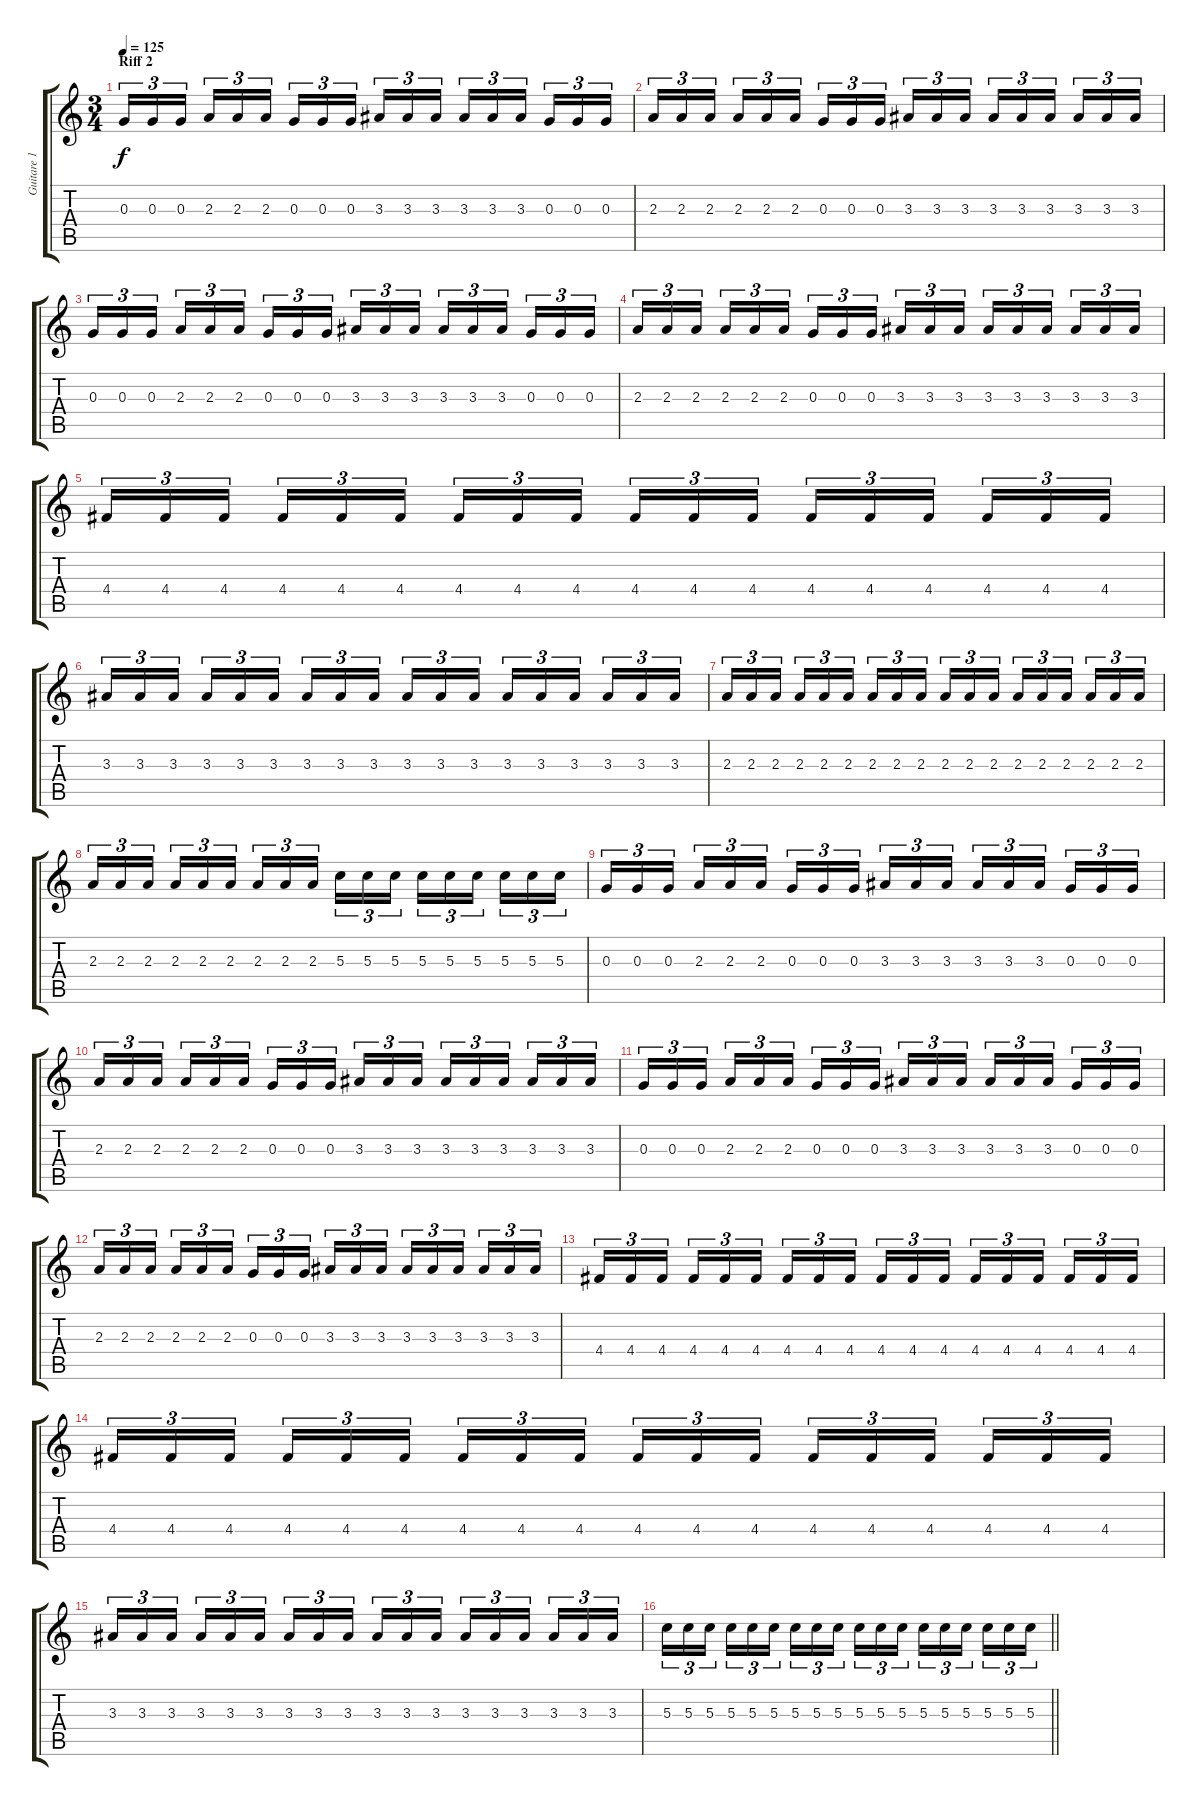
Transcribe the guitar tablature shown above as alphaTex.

\track ("Guitare 1" "Guitare 1") {instrument distortionguitar}
\staff {score tabs}
\tuning (D4 A3 G3 D3 A2 E2) {hide}
\ts (3 4)
\section ("" "Riff 2")
\tempo 125
\clef g2
\ks c
0.3.16{tu (3 2) dy f} 0.3.16{tu (3 2)} 0.3.16{tu (3 2) beam splitsecondary} 2.3.16{tu (3 2)} 2.3.16{tu (3 2)} 2.3.16{tu (3 2)} 0.3.16{tu (3 2)} 0.3.16{tu (3 2)} 0.3.16{tu (3 2) beam splitsecondary} 3.3.16{tu (3 2)} 3.3.16{tu (3 2)} 3.3.16{tu (3 2)} 3.3.16{tu (3 2)} 3.3.16{tu (3 2)} 3.3.16{tu (3 2) beam splitsecondary} 0.3.16{tu (3 2)} 0.3.16{tu (3 2)} 0.3.16{tu (3 2)} |
2.3.16{tu (3 2)} 2.3.16{tu (3 2)} 2.3.16{tu (3 2) beam splitsecondary} 2.3.16{tu (3 2)} 2.3.16{tu (3 2)} 2.3.16{tu (3 2)} 0.3.16{tu (3 2)} 0.3.16{tu (3 2)} 0.3.16{tu (3 2) beam splitsecondary} 3.3.16{tu (3 2)} 3.3.16{tu (3 2)} 3.3.16{tu (3 2)} 3.3.16{tu (3 2)} 3.3.16{tu (3 2)} 3.3.16{tu (3 2) beam splitsecondary} 3.3.16{tu (3 2)} 3.3.16{tu (3 2)} 3.3.16{tu (3 2)} |
0.3.16{tu (3 2)} 0.3.16{tu (3 2)} 0.3.16{tu (3 2) beam splitsecondary} 2.3.16{tu (3 2)} 2.3.16{tu (3 2)} 2.3.16{tu (3 2)} 0.3.16{tu (3 2)} 0.3.16{tu (3 2)} 0.3.16{tu (3 2) beam splitsecondary} 3.3.16{tu (3 2)} 3.3.16{tu (3 2)} 3.3.16{tu (3 2)} 3.3.16{tu (3 2)} 3.3.16{tu (3 2)} 3.3.16{tu (3 2) beam splitsecondary} 0.3.16{tu (3 2)} 0.3.16{tu (3 2)} 0.3.16{tu (3 2)} |
2.3.16{tu (3 2)} 2.3.16{tu (3 2)} 2.3.16{tu (3 2) beam splitsecondary} 2.3.16{tu (3 2)} 2.3.16{tu (3 2)} 2.3.16{tu (3 2)} 0.3.16{tu (3 2)} 0.3.16{tu (3 2)} 0.3.16{tu (3 2) beam splitsecondary} 3.3.16{tu (3 2)} 3.3.16{tu (3 2)} 3.3.16{tu (3 2)} 3.3.16{tu (3 2)} 3.3.16{tu (3 2)} 3.3.16{tu (3 2) beam splitsecondary} 3.3.16{tu (3 2)} 3.3.16{tu (3 2)} 3.3.16{tu (3 2)} |
4.4.16{tu (3 2)} 4.4.16{tu (3 2)} 4.4.16{tu (3 2) beam splitsecondary} 4.4.16{tu (3 2)} 4.4.16{tu (3 2)} 4.4.16{tu (3 2)} 4.4.16{tu (3 2)} 4.4.16{tu (3 2)} 4.4.16{tu (3 2) beam splitsecondary} 4.4.16{tu (3 2)} 4.4.16{tu (3 2)} 4.4.16{tu (3 2)} 4.4.16{tu (3 2)} 4.4.16{tu (3 2)} 4.4.16{tu (3 2) beam splitsecondary} 4.4.16{tu (3 2)} 4.4.16{tu (3 2)} 4.4.16{tu (3 2)} |
3.3.16{tu (3 2)} 3.3.16{tu (3 2)} 3.3.16{tu (3 2) beam splitsecondary} 3.3.16{tu (3 2)} 3.3.16{tu (3 2)} 3.3.16{tu (3 2)} 3.3.16{tu (3 2)} 3.3.16{tu (3 2)} 3.3.16{tu (3 2) beam splitsecondary} 3.3.16{tu (3 2)} 3.3.16{tu (3 2)} 3.3.16{tu (3 2)} 3.3.16{tu (3 2)} 3.3.16{tu (3 2)} 3.3.16{tu (3 2) beam splitsecondary} 3.3.16{tu (3 2)} 3.3.16{tu (3 2)} 3.3.16{tu (3 2)} |
2.3.16{tu (3 2)} 2.3.16{tu (3 2)} 2.3.16{tu (3 2) beam splitsecondary} 2.3.16{tu (3 2)} 2.3.16{tu (3 2)} 2.3.16{tu (3 2)} 2.3.16{tu (3 2)} 2.3.16{tu (3 2)} 2.3.16{tu (3 2) beam splitsecondary} 2.3.16{tu (3 2)} 2.3.16{tu (3 2)} 2.3.16{tu (3 2)} 2.3.16{tu (3 2)} 2.3.16{tu (3 2)} 2.3.16{tu (3 2) beam splitsecondary} 2.3.16{tu (3 2)} 2.3.16{tu (3 2)} 2.3.16{tu (3 2)} |
2.3.16{tu (3 2)} 2.3.16{tu (3 2)} 2.3.16{tu (3 2) beam splitsecondary} 2.3.16{tu (3 2)} 2.3.16{tu (3 2)} 2.3.16{tu (3 2)} 2.3.16{tu (3 2)} 2.3.16{tu (3 2)} 2.3.16{tu (3 2) beam splitsecondary} 5.3.16{tu (3 2)} 5.3.16{tu (3 2)} 5.3.16{tu (3 2)} 5.3.16{tu (3 2)} 5.3.16{tu (3 2)} 5.3.16{tu (3 2) beam splitsecondary} 5.3.16{tu (3 2)} 5.3.16{tu (3 2)} 5.3.16{tu (3 2)} |
0.3.16{tu (3 2)} 0.3.16{tu (3 2)} 0.3.16{tu (3 2) beam splitsecondary} 2.3.16{tu (3 2)} 2.3.16{tu (3 2)} 2.3.16{tu (3 2)} 0.3.16{tu (3 2)} 0.3.16{tu (3 2)} 0.3.16{tu (3 2) beam splitsecondary} 3.3.16{tu (3 2)} 3.3.16{tu (3 2)} 3.3.16{tu (3 2)} 3.3.16{tu (3 2)} 3.3.16{tu (3 2)} 3.3.16{tu (3 2) beam splitsecondary} 0.3.16{tu (3 2)} 0.3.16{tu (3 2)} 0.3.16{tu (3 2)} |
2.3.16{tu (3 2)} 2.3.16{tu (3 2)} 2.3.16{tu (3 2) beam splitsecondary} 2.3.16{tu (3 2)} 2.3.16{tu (3 2)} 2.3.16{tu (3 2)} 0.3.16{tu (3 2)} 0.3.16{tu (3 2)} 0.3.16{tu (3 2) beam splitsecondary} 3.3.16{tu (3 2)} 3.3.16{tu (3 2)} 3.3.16{tu (3 2)} 3.3.16{tu (3 2)} 3.3.16{tu (3 2)} 3.3.16{tu (3 2) beam splitsecondary} 3.3.16{tu (3 2)} 3.3.16{tu (3 2)} 3.3.16{tu (3 2)} |
0.3.16{tu (3 2)} 0.3.16{tu (3 2)} 0.3.16{tu (3 2) beam splitsecondary} 2.3.16{tu (3 2)} 2.3.16{tu (3 2)} 2.3.16{tu (3 2)} 0.3.16{tu (3 2)} 0.3.16{tu (3 2)} 0.3.16{tu (3 2) beam splitsecondary} 3.3.16{tu (3 2)} 3.3.16{tu (3 2)} 3.3.16{tu (3 2)} 3.3.16{tu (3 2)} 3.3.16{tu (3 2)} 3.3.16{tu (3 2) beam splitsecondary} 0.3.16{tu (3 2)} 0.3.16{tu (3 2)} 0.3.16{tu (3 2)} |
2.3.16{tu (3 2)} 2.3.16{tu (3 2)} 2.3.16{tu (3 2) beam splitsecondary} 2.3.16{tu (3 2)} 2.3.16{tu (3 2)} 2.3.16{tu (3 2)} 0.3.16{tu (3 2)} 0.3.16{tu (3 2)} 0.3.16{tu (3 2) beam splitsecondary} 3.3.16{tu (3 2)} 3.3.16{tu (3 2)} 3.3.16{tu (3 2)} 3.3.16{tu (3 2)} 3.3.16{tu (3 2)} 3.3.16{tu (3 2) beam splitsecondary} 3.3.16{tu (3 2)} 3.3.16{tu (3 2)} 3.3.16{tu (3 2)} |
4.4.16{tu (3 2)} 4.4.16{tu (3 2)} 4.4.16{tu (3 2) beam splitsecondary} 4.4.16{tu (3 2)} 4.4.16{tu (3 2)} 4.4.16{tu (3 2)} 4.4.16{tu (3 2)} 4.4.16{tu (3 2)} 4.4.16{tu (3 2) beam splitsecondary} 4.4.16{tu (3 2)} 4.4.16{tu (3 2)} 4.4.16{tu (3 2)} 4.4.16{tu (3 2)} 4.4.16{tu (3 2)} 4.4.16{tu (3 2) beam splitsecondary} 4.4.16{tu (3 2)} 4.4.16{tu (3 2)} 4.4.16{tu (3 2)} |
4.4.16{tu (3 2)} 4.4.16{tu (3 2)} 4.4.16{tu (3 2) beam splitsecondary} 4.4.16{tu (3 2)} 4.4.16{tu (3 2)} 4.4.16{tu (3 2)} 4.4.16{tu (3 2)} 4.4.16{tu (3 2)} 4.4.16{tu (3 2) beam splitsecondary} 4.4.16{tu (3 2)} 4.4.16{tu (3 2)} 4.4.16{tu (3 2)} 4.4.16{tu (3 2)} 4.4.16{tu (3 2)} 4.4.16{tu (3 2) beam splitsecondary} 4.4.16{tu (3 2)} 4.4.16{tu (3 2)} 4.4.16{tu (3 2)} |
3.3.16{tu (3 2)} 3.3.16{tu (3 2)} 3.3.16{tu (3 2) beam splitsecondary} 3.3.16{tu (3 2)} 3.3.16{tu (3 2)} 3.3.16{tu (3 2)} 3.3.16{tu (3 2)} 3.3.16{tu (3 2)} 3.3.16{tu (3 2) beam splitsecondary} 3.3.16{tu (3 2)} 3.3.16{tu (3 2)} 3.3.16{tu (3 2)} 3.3.16{tu (3 2)} 3.3.16{tu (3 2)} 3.3.16{tu (3 2) beam splitsecondary} 3.3.16{tu (3 2)} 3.3.16{tu (3 2)} 3.3.16{tu (3 2)} |
\barLineRight lightlight
5.3.16{tu (3 2)} 5.3.16{tu (3 2)} 5.3.16{tu (3 2) beam splitsecondary} 5.3.16{tu (3 2)} 5.3.16{tu (3 2)} 5.3.16{tu (3 2)} 5.3.16{tu (3 2)} 5.3.16{tu (3 2)} 5.3.16{tu (3 2) beam splitsecondary} 5.3.16{tu (3 2)} 5.3.16{tu (3 2)} 5.3.16{tu (3 2)} 5.3.16{tu (3 2)} 5.3.16{tu (3 2)} 5.3.16{tu (3 2) beam splitsecondary} 5.3.16{tu (3 2)} 5.3.16{tu (3 2)} 5.3.16{tu (3 2)}
